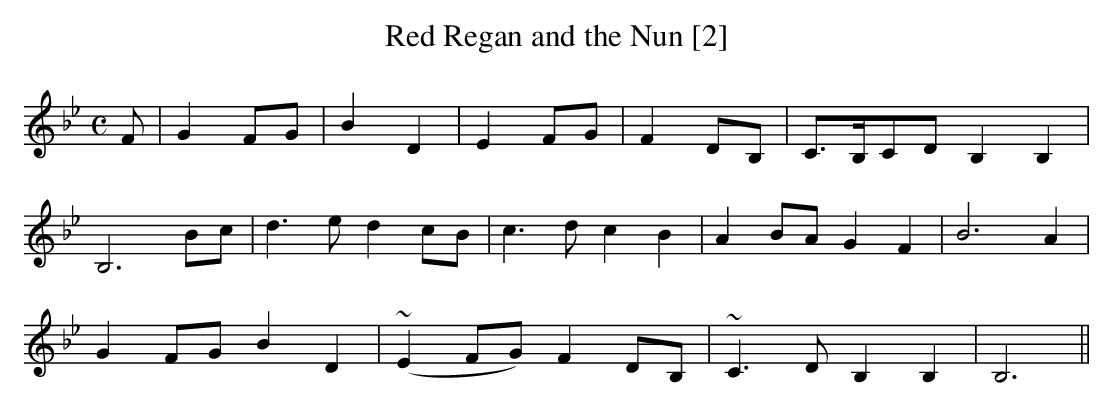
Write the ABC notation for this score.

X:1
T:Red Regan and the Nun [2]
M:C
L:1/8
K:Bb
F | G2 FG | B2D2 | E2 FG | F2 DB, | C>B,CD B,2 B,2 |
B,6 Bc | d3e d2 cB | c3d c2B2 | A2 BA G2F2 | B6 A2 |
G2 FG B2D2 | ~(E2FG) F2 DB, | ~C3D B,2 B,2 | B,6 ||
